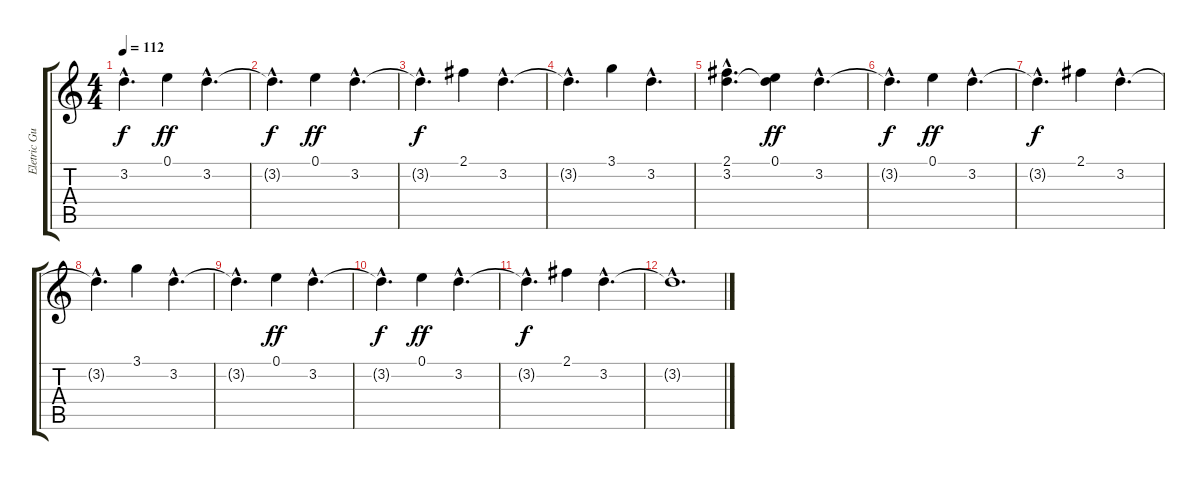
\track ("Eletric Guitar" "Eletric Gu") {instrument overdrivenguitar}
\staff {score tabs}
\tuning (E4 B3 G3 D3 A2 E2) {hide}
\ts (4 4)
\tempo 112
\clef g2
\ks c
3.2{hac t}.4{d dy f} 0.1.4{dy ff} 3.2{hac}.4{d} |
3.2{hac t}.4{d dy f} 0.1.4{dy ff} 3.2{hac}.4{d} |
3.2{hac t}.4{d dy f} 2.1.4 3.2{hac}.4{d} |
3.2{hac t}.4{d} 3.1.4 3.2{hac}.4{d} |
(2.1{hac} 3.2{hac}).4{d} (0.1 3.2{t}).4{dy ff} 3.2{hac}.4{d} |
3.2{hac t}.4{d dy f} 0.1.4{dy ff} 3.2{hac}.4{d} |
3.2{hac t}.4{d dy f} 2.1.4 3.2{hac}.4{d} |
3.2{hac t}.4{d} 3.1.4 3.2{hac}.4{d} |
3.2{hac t}.4{d} 0.1.4{dy ff} 3.2{hac}.4{d} |
3.2{hac t}.4{d dy f} 0.1.4{dy ff} 3.2{hac}.4{d} |
3.2{hac t}.4{d dy f} 2.1.4 3.2{hac}.4{d} |
3.2{hac t}.1{d}
